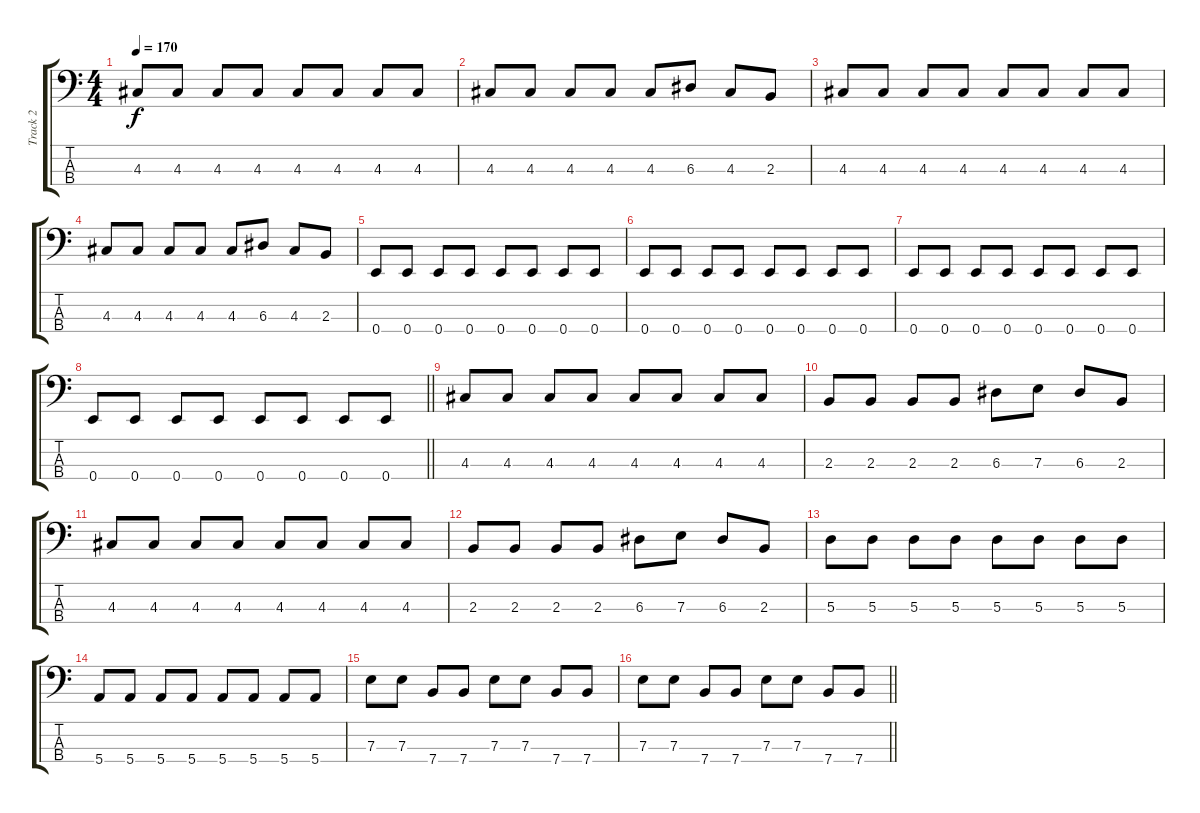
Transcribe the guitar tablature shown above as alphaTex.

\track ("Track 2" "Track 2") {instrument electricbassfinger}
\staff {score tabs}
\tuning (G2 D2 A1 E1) {hide}
\ts (4 4)
\tempo 170
\clef f4
\ks c
4.3.8{dy f} 4.3.8 4.3.8 4.3.8 4.3.8 4.3.8 4.3.8 4.3.8 |
4.3.8 4.3.8 4.3.8 4.3.8 4.3.8 6.3.8 4.3.8 2.3.8 |
4.3.8 4.3.8 4.3.8 4.3.8 4.3.8 4.3.8 4.3.8 4.3.8 |
4.3.8 4.3.8 4.3.8 4.3.8 4.3.8 6.3.8 4.3.8 2.3.8 |
0.4.8 0.4.8 0.4.8 0.4.8 0.4.8 0.4.8 0.4.8 0.4.8 |
0.4.8 0.4.8 0.4.8 0.4.8 0.4.8 0.4.8 0.4.8 0.4.8 |
0.4.8 0.4.8 0.4.8 0.4.8 0.4.8 0.4.8 0.4.8 0.4.8 |
\barLineRight lightlight
0.4.8 0.4.8 0.4.8 0.4.8 0.4.8 0.4.8 0.4.8 0.4.8 |
4.3.8 4.3.8 4.3.8 4.3.8 4.3.8 4.3.8 4.3.8 4.3.8 |
2.3.8 2.3.8 2.3.8 2.3.8 6.3.8 7.3.8 6.3.8 2.3.8 |
4.3.8 4.3.8 4.3.8 4.3.8 4.3.8 4.3.8 4.3.8 4.3.8 |
2.3.8 2.3.8 2.3.8 2.3.8 6.3.8 7.3.8 6.3.8 2.3.8 |
5.3.8 5.3.8 5.3.8 5.3.8 5.3.8 5.3.8 5.3.8 5.3.8 |
5.4.8 5.4.8 5.4.8 5.4.8 5.4.8 5.4.8 5.4.8 5.4.8 |
7.3.8 7.3.8 7.4.8 7.4.8 7.3.8 7.3.8 7.4.8 7.4.8 |
\barLineRight lightlight
7.3.8 7.3.8 7.4.8 7.4.8 7.3.8 7.3.8 7.4.8 7.4.8
